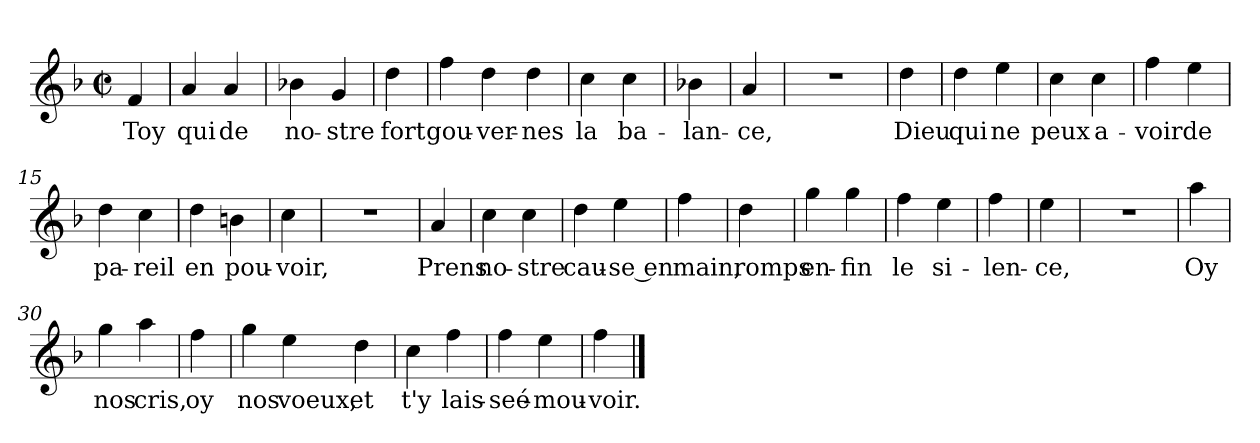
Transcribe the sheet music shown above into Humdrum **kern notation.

**kern	**text
*part1	*part1
*staff1	*staff1
*clefG2	*
*k[b-]	*
*F:	*
*M2/2	*
*met(c|)	*
=1	=1
4f	Toy
=2	=2
4a	qui
4a	de
=3	=3
4b-X	no-
4g	-stre
=4	=4
4dd	fort
=5	=5
4ff	gou-
4dd	-ver-
4dd	-nes
=7	=7
4cc	la
4cc	ba-
=8	=8
4b-X	-lan-
=9	=9
4a	-ce,
=10	=10
1r	.
=11	=11
4dd	Dieu
=12	=12
4dd	qui
4ee	ne
=13	=13
4cc	peux
4cc	a-
=14	=14
4ff	-voir
4ee	de
=15	=15
4dd	pa-
4cc	-reil
=16	=16
4dd	en
4b	pou-
=17	=17
4cc	-voir,
=18	=18
1r	.
=19	=19
4a	Prens
=20	=20
4cc	no-
4cc	-stre
=21	=21
4dd	cau-
4ee	-se en
=22	=22
4ff	main,
=23	=23
4dd	romps
=24	=24
4gg	en-
4gg	-fin
=25	=25
4ff	le
4ee	si-
=26	=26
4ff	-len-
=27	=27
4ee	-ce,
=28	=28
1r	.
=29	=29
4aa	Oy
=30	=30
4gg	nos
4aa	cris,
=31	=31
4ff	oy
=32	=32
4gg	nos
4ee	voeux,
4dd	et
=34	=34
4cc	t'y
4ff	lais-
=35	=35
4ff	-seé-
4ee	-mou-
=36	=36
4ff	-voir.
==	==
*-	*-
